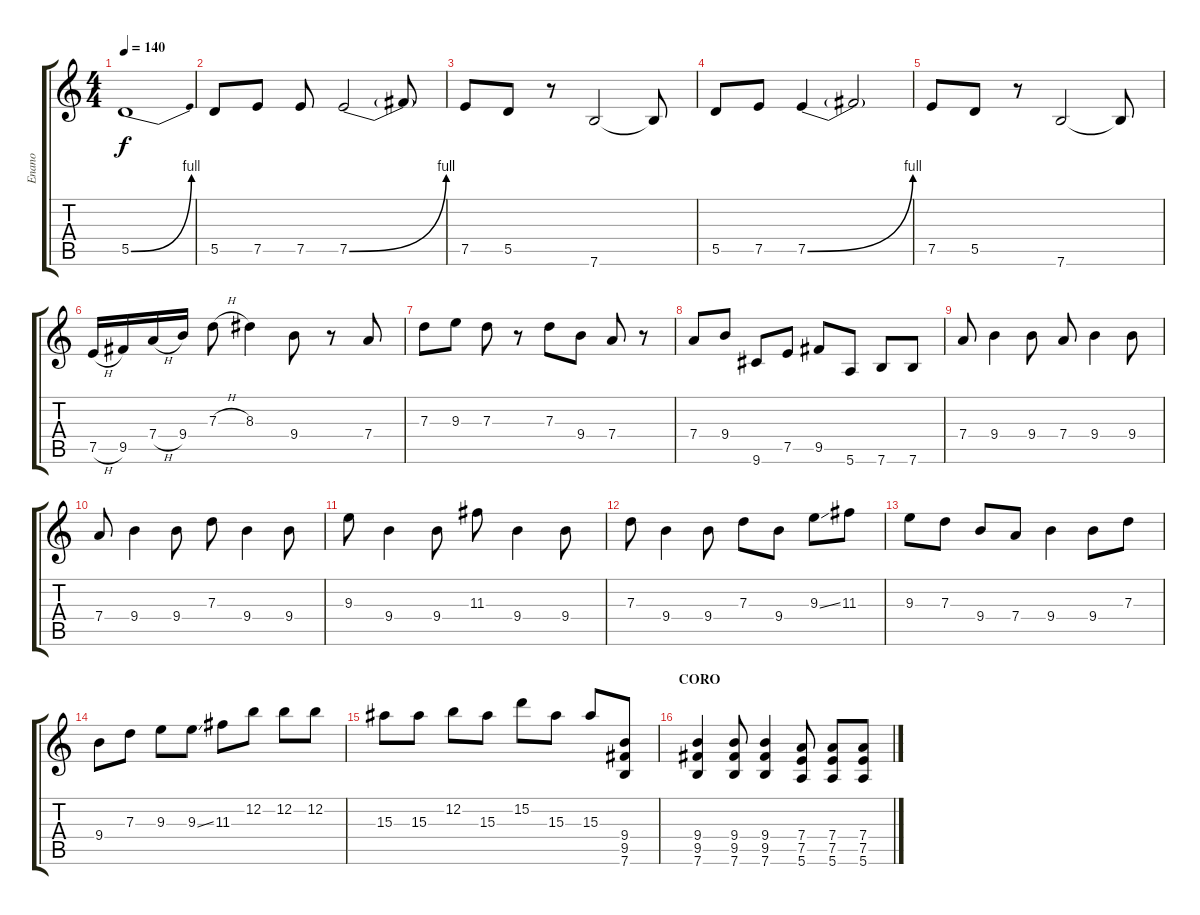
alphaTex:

\track ("Enano" "Enano") {instrument distortionguitar}
\staff {score tabs}
\tuning (E4 B3 G3 D3 A2 E2) {hide}
\ts (4 4)
\tempo 140
\clef g2
\ks c
5.5{be (bend 0 0 60 4)}.1{dy f} |
5.5.8 7.5.8 7.5.8 7.5{be (bend 0 0 60 4)}.2 7.5{t}.8 |
7.5.8 5.5.8 r.8 7.6.2 7.6{t}.8 |
5.5.8 7.5.8 7.5{be (bend 0 0 60 4)}.4 7.5{t}.2 |
7.5.8 5.5.8 r.8 7.6.2 7.6{t}.8 |
7.5{h}.16 9.5.16 7.4{h}.16 9.4.16 7.3{h}.8 8.3.4 9.4.8 r.8 7.4.8 |
7.3.8 9.3.8 7.3.8 r.8 7.3.8 9.4.8 7.4.8 r.8 |
7.4.8 9.4.8 9.6.8 7.5.8 9.5.8 5.6.8 7.6.8 7.6.8 |
7.4.8 9.4.4 9.4.8 7.4.8 9.4.4 9.4.8 |
7.4.8 9.4.4 9.4.8 7.3.8 9.4.4 9.4.8 |
9.3.8 9.4.4 9.4.8 11.3.8 9.4.4 9.4.8 |
7.3.8 9.4.4 9.4.8 7.3.8 9.4.8 9.3{ss}.8 11.3.8 |
9.3.8 7.3.8 9.4.8 7.4.8 9.4.4 9.4.8 7.3.8 |
9.4.8 7.3.8 9.3.8 9.3{ss}.8 11.3.8 12.2.8 12.2.8 12.2.8 |
15.3.8 15.3.8 12.2.8 15.3.8 15.2.8 15.3.8 15.3.8 (9.4 9.5 7.6).8 |
\section ("" "CORO")
(9.4 9.5 7.6).4 (9.4 9.5 7.6).8 (9.4 9.5 7.6).4 (7.4 7.5 5.6).8 (7.4 7.5 5.6).8 (7.4 7.5 5.6).8
